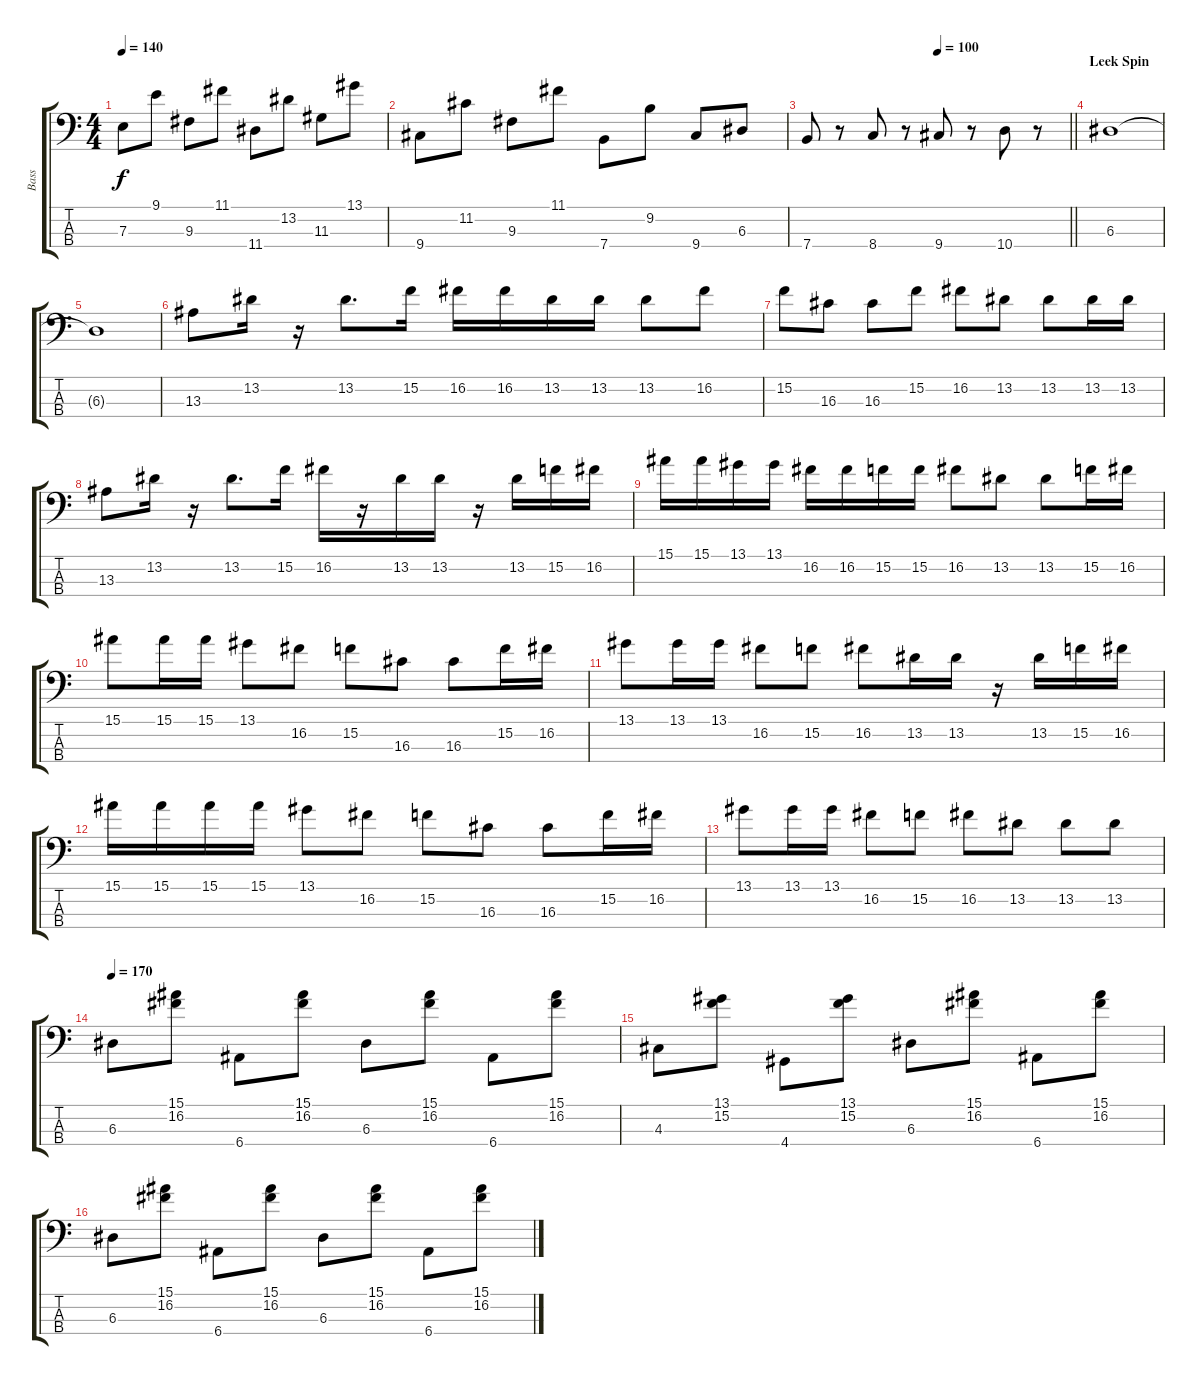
\track ("Bass" "Bass") {instrument electricbassfinger}
\staff {score tabs}
\tuning (G2 D2 A1 E1) {hide}
\ts (4 4)
\tempo 140
\clef f4
\ks c
7.3.8{dy f} 9.1.8 9.3.8 11.1.8 11.4.8 13.2.8 11.3.8 13.1.8 |
9.4.8 11.2.8 9.3.8 11.1.8 7.4.8 9.2.8 9.4.8 6.3.8 |
\tempo (100 0.5)
\barLineRight lightlight
7.4.8 r.8 8.4.8 r.8 9.4.8 r.8 10.4.8 r.8 |
\section ("" "Leek Spin")
6.3.1 |
6.3{t}.1 |
13.3.8 13.2.16 r.16 13.2.8{d} 15.2.16 16.2.16 16.2.16 13.2.16 13.2.16 13.2.8 16.2.8 |
15.2.8 16.3.8 16.3.8 15.2.8 16.2.8 13.2.8 13.2.8 13.2.16 13.2.16 |
13.3.8 13.2.16 r.16 13.2.8{d} 15.2.16 16.2.16 r.16 13.2.16 13.2.16 r.16 13.2.16 15.2.16 16.2.16 |
15.1.16 15.1.16 13.1.16 13.1.16 16.2.16 16.2.16 15.2.16 15.2.16 16.2.8 13.2.8 13.2.8 15.2.16 16.2.16 |
15.1.8 15.1.16 15.1.16 13.1.8 16.2.8 15.2.8 16.3.8 16.3.8 15.2.16 16.2.16 |
13.1.8 13.1.16 13.1.16 16.2.8 15.2.8 16.2.8 13.2.16 13.2.16 r.16 13.2.16 15.2.16 16.2.16 |
15.1.16 15.1.16 15.1.16 15.1.16 13.1.8 16.2.8 15.2.8 16.3.8 16.3.8 15.2.16 16.2.16 |
13.1.8 13.1.16 13.1.16 16.2.8 15.2.8 16.2.8 13.2.8 13.2.8 13.2.8 |
\tempo 170
6.3.8 (15.1 16.2).8 6.4.8 (15.1 16.2).8 6.3.8 (15.1 16.2).8 6.4.8 (15.1 16.2).8 |
4.3.8 (13.1 15.2).8 4.4.8 (13.1 15.2).8 6.3.8 (15.1 16.2).8 6.4.8 (15.1 16.2).8 |
6.3.8 (15.1 16.2).8 6.4.8 (15.1 16.2).8 6.3.8 (15.1 16.2).8 6.4.8 (15.1 16.2).8
